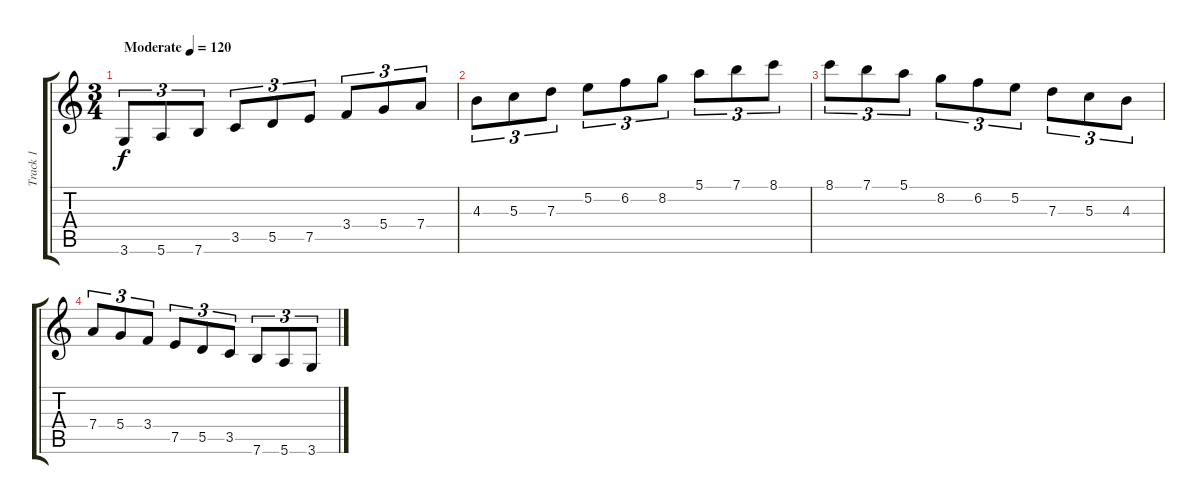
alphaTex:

\track ("Track 1" "Track 1") {instrument acousticguitarsteel}
\staff {score tabs}
\tuning (E4 B3 G3 D3 A2 E2) {hide}
\ts (3 4)
\tempo (120 "Moderate")
\clef g2
\ks c
3.6.8{tu (3 2) dy f instrument acousticguitarsteel} 5.6.8{tu (3 2)} 7.6.8{tu (3 2)} 3.5.8{tu (3 2)} 5.5.8{tu (3 2)} 7.5.8{tu (3 2)} 3.4.8{tu (3 2)} 5.4.8{tu (3 2)} 7.4.8{tu (3 2)} |
4.3.8{tu (3 2)} 5.3.8{tu (3 2)} 7.3.8{tu (3 2)} 5.2.8{tu (3 2)} 6.2.8{tu (3 2)} 8.2.8{tu (3 2)} 5.1.8{tu (3 2)} 7.1.8{tu (3 2)} 8.1.8{tu (3 2)} |
8.1.8{tu (3 2)} 7.1.8{tu (3 2)} 5.1.8{tu (3 2)} 8.2.8{tu (3 2)} 6.2.8{tu (3 2)} 5.2.8{tu (3 2)} 7.3.8{tu (3 2)} 5.3.8{tu (3 2)} 4.3.8{tu (3 2)} |
7.4.8{tu (3 2)} 5.4.8{tu (3 2)} 3.4.8{tu (3 2)} 7.5.8{tu (3 2)} 5.5.8{tu (3 2)} 3.5.8{tu (3 2)} 7.6.8{tu (3 2)} 5.6.8{tu (3 2)} 3.6.8{tu (3 2)}
